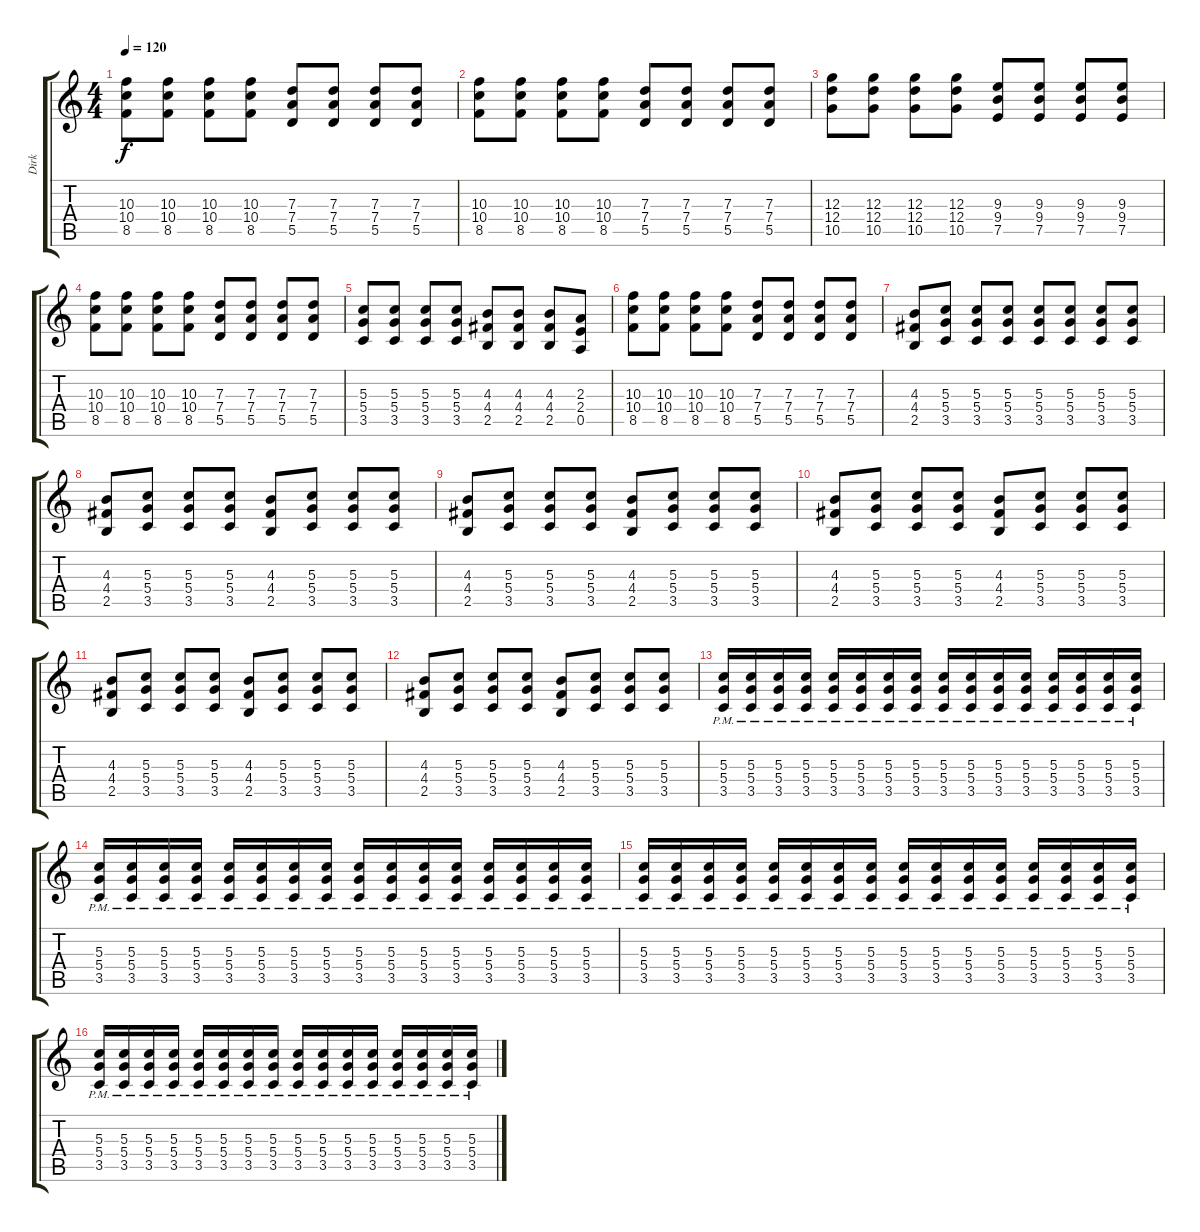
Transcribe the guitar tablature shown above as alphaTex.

\track ("Dirk" "Dirk") {instrument distortionguitar}
\staff {score tabs}
\tuning (E4 B3 G3 D3 A2 E2) {hide}
\ts (4 4)
\tempo 120
\clef g2
\ks c
(10.3 10.4 8.5).8{dy f} (10.3 10.4 8.5).8 (10.3 10.4 8.5).8 (10.3 10.4 8.5).8 (7.3 7.4 5.5).8 (7.3 7.4 5.5).8 (7.3 7.4 5.5).8 (7.3 7.4 5.5).8 |
(10.3 10.4 8.5).8 (10.3 10.4 8.5).8 (10.3 10.4 8.5).8 (10.3 10.4 8.5).8 (7.3 7.4 5.5).8 (7.3 7.4 5.5).8 (7.3 7.4 5.5).8 (7.3 7.4 5.5).8 |
(12.3 12.4 10.5).8 (12.3 12.4 10.5).8 (12.3 12.4 10.5).8 (12.3 12.4 10.5).8 (9.3 9.4 7.5).8 (9.3 9.4 7.5).8 (9.3 9.4 7.5).8 (9.3 9.4 7.5).8 |
(10.3 10.4 8.5).8 (10.3 10.4 8.5).8 (10.3 10.4 8.5).8 (10.3 10.4 8.5).8 (7.3 7.4 5.5).8 (7.3 7.4 5.5).8 (7.3 7.4 5.5).8 (7.3 7.4 5.5).8 |
(5.3 5.4 3.5).8 (5.3 5.4 3.5).8 (5.3 5.4 3.5).8 (5.3 5.4 3.5).8 (4.3 4.4 2.5).8 (4.3 4.4 2.5).8 (4.3 4.4 2.5).8 (2.3 2.4 0.5).8 |
(10.3 10.4 8.5).8 (10.3 10.4 8.5).8 (10.3 10.4 8.5).8 (10.3 10.4 8.5).8 (7.3 7.4 5.5).8 (7.3 7.4 5.5).8 (7.3 7.4 5.5).8 (7.3 7.4 5.5).8 |
(4.3 4.4 2.5).8 (5.3 5.4 3.5).8 (5.3 5.4 3.5).8 (5.3 5.4 3.5).8 (5.3 5.4 3.5).8 (5.3 5.4 3.5).8 (5.3 5.4 3.5).8 (5.3 5.4 3.5).8 |
(4.3 4.4 2.5).8 (5.3 5.4 3.5).8 (5.3 5.4 3.5).8 (5.3 5.4 3.5).8 (4.3 4.4 2.5).8 (5.3 5.4 3.5).8 (5.3 5.4 3.5).8 (5.3 5.4 3.5).8 |
(4.3 4.4 2.5).8 (5.3 5.4 3.5).8 (5.3 5.4 3.5).8 (5.3 5.4 3.5).8 (4.3 4.4 2.5).8 (5.3 5.4 3.5).8 (5.3 5.4 3.5).8 (5.3 5.4 3.5).8 |
(4.3 4.4 2.5).8 (5.3 5.4 3.5).8 (5.3 5.4 3.5).8 (5.3 5.4 3.5).8 (4.3 4.4 2.5).8 (5.3 5.4 3.5).8 (5.3 5.4 3.5).8 (5.3 5.4 3.5).8 |
(4.3 4.4 2.5).8 (5.3 5.4 3.5).8 (5.3 5.4 3.5).8 (5.3 5.4 3.5).8 (4.3 4.4 2.5).8 (5.3 5.4 3.5).8 (5.3 5.4 3.5).8 (5.3 5.4 3.5).8 |
(4.3 4.4 2.5).8 (5.3 5.4 3.5).8 (5.3 5.4 3.5).8 (5.3 5.4 3.5).8 (4.3 4.4 2.5).8 (5.3 5.4 3.5).8 (5.3 5.4 3.5).8 (5.3 5.4 3.5).8 |
(5.3{pm} 5.4{pm} 3.5{pm}).16 (5.3{pm} 5.4{pm} 3.5{pm}).16 (5.3{pm} 5.4{pm} 3.5{pm}).16 (5.3{pm} 5.4{pm} 3.5{pm}).16 (5.3{pm} 5.4{pm} 3.5{pm}).16 (5.3{pm} 5.4{pm} 3.5{pm}).16 (5.3{pm} 5.4{pm} 3.5{pm}).16 (5.3{pm} 5.4{pm} 3.5{pm}).16 (5.3{pm} 5.4{pm} 3.5{pm}).16 (5.3{pm} 5.4{pm} 3.5{pm}).16 (5.3{pm} 5.4{pm} 3.5{pm}).16 (5.3{pm} 5.4{pm} 3.5{pm}).16 (5.3{pm} 5.4{pm} 3.5{pm}).16 (5.3{pm} 5.4{pm} 3.5{pm}).16 (5.3{pm} 5.4{pm} 3.5{pm}).16 (5.3{pm} 5.4{pm} 3.5{pm}).16 |
(5.3{pm} 5.4{pm} 3.5{pm}).16 (5.3{pm} 5.4{pm} 3.5{pm}).16 (5.3{pm} 5.4{pm} 3.5{pm}).16 (5.3{pm} 5.4{pm} 3.5{pm}).16 (5.3{pm} 5.4{pm} 3.5{pm}).16 (5.3{pm} 5.4{pm} 3.5{pm}).16 (5.3{pm} 5.4{pm} 3.5{pm}).16 (5.3{pm} 5.4{pm} 3.5{pm}).16 (5.3{pm} 5.4{pm} 3.5{pm}).16 (5.3{pm} 5.4{pm} 3.5{pm}).16 (5.3{pm} 5.4{pm} 3.5{pm}).16 (5.3{pm} 5.4{pm} 3.5{pm}).16 (5.3{pm} 5.4{pm} 3.5{pm}).16 (5.3{pm} 5.4{pm} 3.5{pm}).16 (5.3{pm} 5.4{pm} 3.5{pm}).16 (5.3{pm} 5.4{pm} 3.5{pm}).16 |
(5.3{pm} 5.4{pm} 3.5{pm}).16 (5.3{pm} 5.4{pm} 3.5{pm}).16 (5.3{pm} 5.4{pm} 3.5{pm}).16 (5.3{pm} 5.4{pm} 3.5{pm}).16 (5.3{pm} 5.4{pm} 3.5{pm}).16 (5.3{pm} 5.4{pm} 3.5{pm}).16 (5.3{pm} 5.4{pm} 3.5{pm}).16 (5.3{pm} 5.4{pm} 3.5{pm}).16 (5.3{pm} 5.4{pm} 3.5{pm}).16 (5.3{pm} 5.4{pm} 3.5{pm}).16 (5.3{pm} 5.4{pm} 3.5{pm}).16 (5.3{pm} 5.4{pm} 3.5{pm}).16 (5.3{pm} 5.4{pm} 3.5{pm}).16 (5.3{pm} 5.4{pm} 3.5{pm}).16 (5.3{pm} 5.4{pm} 3.5{pm}).16 (5.3{pm} 5.4{pm} 3.5{pm}).16 |
(5.3{pm} 5.4{pm} 3.5{pm}).16 (5.3{pm} 5.4{pm} 3.5{pm}).16 (5.3{pm} 5.4{pm} 3.5{pm}).16 (5.3{pm} 5.4{pm} 3.5{pm}).16 (5.3{pm} 5.4{pm} 3.5{pm}).16 (5.3{pm} 5.4{pm} 3.5{pm}).16 (5.3{pm} 5.4{pm} 3.5{pm}).16 (5.3{pm} 5.4{pm} 3.5{pm}).16 (5.3{pm} 5.4{pm} 3.5{pm}).16 (5.3{pm} 5.4{pm} 3.5{pm}).16 (5.3{pm} 5.4{pm} 3.5{pm}).16 (5.3{pm} 5.4{pm} 3.5{pm}).16 (5.3{pm} 5.4{pm} 3.5{pm}).16 (5.3{pm} 5.4{pm} 3.5{pm}).16 (5.3{pm} 5.4{pm} 3.5{pm}).16 (5.3{pm} 5.4{pm} 3.5{pm}).16
